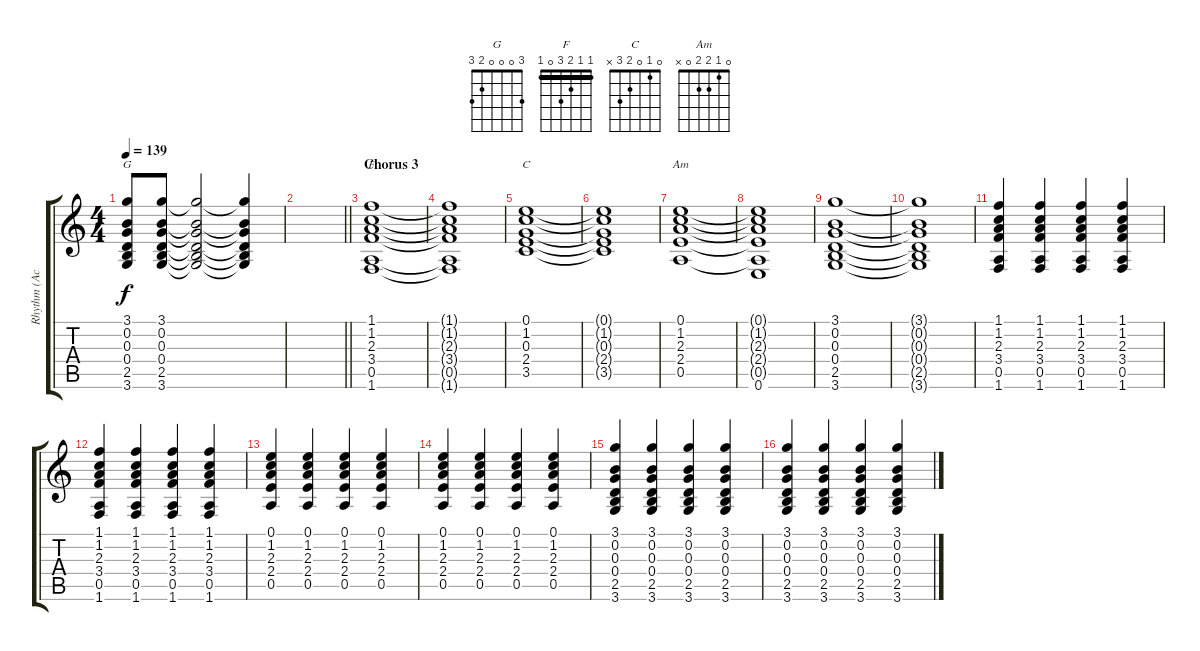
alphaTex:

\track ("Rhythm (Acoustic)" "Rhythm (Ac") {instrument acousticguitarsteel}
\staff {score tabs}
\tuning (E4 B3 G3 D3 A2 E2) {hide}
\chord ("G" 3 0 0 0 2 3)
\chord ("F" 1 1 2 3 0 1) {barre 1}
\chord ("C" 0 1 0 2 3 x)
\chord ("Am" 0 1 2 2 0 x)
\ts (4 4)
\tempo 139
\clef g2
\ks c
(3.1 0.2 0.3 0.4 2.5 3.6).8{ch "G" dy f} (3.1 0.2 0.3 0.4 2.5 3.6).8 (3.1{t} 0.2{t} 0.3{t} 0.4{t} 2.5{t} 3.6{t}).2 (3.1{t} 0.2{t} 0.3{t} 0.4{t} 2.5{t} 3.6{t}).4 |
\barLineRight lightlight
|
\section ("" "Chorus 3")
(1.1 1.2 2.3 3.4 0.5 1.6).1{ch "F" volume 5} |
(1.1{t} 1.2{t} 2.3{t} 3.4{t} 0.5{t} 1.6{t}).1 |
(0.1 1.2 0.3 2.4 3.5).1{ch "C"} |
(0.1{t} 1.2{t} 0.3{t} 2.4{t} 3.5{t}).1 |
(0.1 1.2 2.3 2.4 0.5).1{ch "Am"} |
(0.1{t} 1.2{t} 2.3{t} 2.4{t} 0.5{t} 0.6).1 |
(3.1 0.2 0.3 0.4 2.5 3.6).1 |
(3.1{t} 0.2{t} 0.3{t} 0.4{t} 2.5{t} 3.6{t}).1 |
(1.1 1.2 2.3 3.4 0.5 1.6).4{volume 8} (1.1 1.2 2.3 3.4 0.5 1.6).4 (1.1 1.2 2.3 3.4 0.5 1.6).4 (1.1 1.2 2.3 3.4 0.5 1.6).4 |
(1.1 1.2 2.3 3.4 0.5 1.6).4 (1.1 1.2 2.3 3.4 0.5 1.6).4 (1.1 1.2 2.3 3.4 0.5 1.6).4 (1.1 1.2 2.3 3.4 0.5 1.6).4 |
(0.1 1.2 2.3 2.4 0.5).4 (0.1 1.2 2.3 2.4 0.5).4 (0.1 1.2 2.3 2.4 0.5).4 (0.1 1.2 2.3 2.4 0.5).4 |
(0.1 1.2 2.3 2.4 0.5).4 (0.1 1.2 2.3 2.4 0.5).4 (0.1 1.2 2.3 2.4 0.5).4 (0.1 1.2 2.3 2.4 0.5).4 |
(3.1 0.2 0.3 0.4 2.5 3.6).4 (3.1 0.2 0.3 0.4 2.5 3.6).4 (3.1 0.2 0.3 0.4 2.5 3.6).4 (3.1 0.2 0.3 0.4 2.5 3.6).4 |
(3.1 0.2 0.3 0.4 2.5 3.6).4 (3.1 0.2 0.3 0.4 2.5 3.6).4 (3.1 0.2 0.3 0.4 2.5 3.6).4 (3.1 0.2 0.3 0.4 2.5 3.6).4
